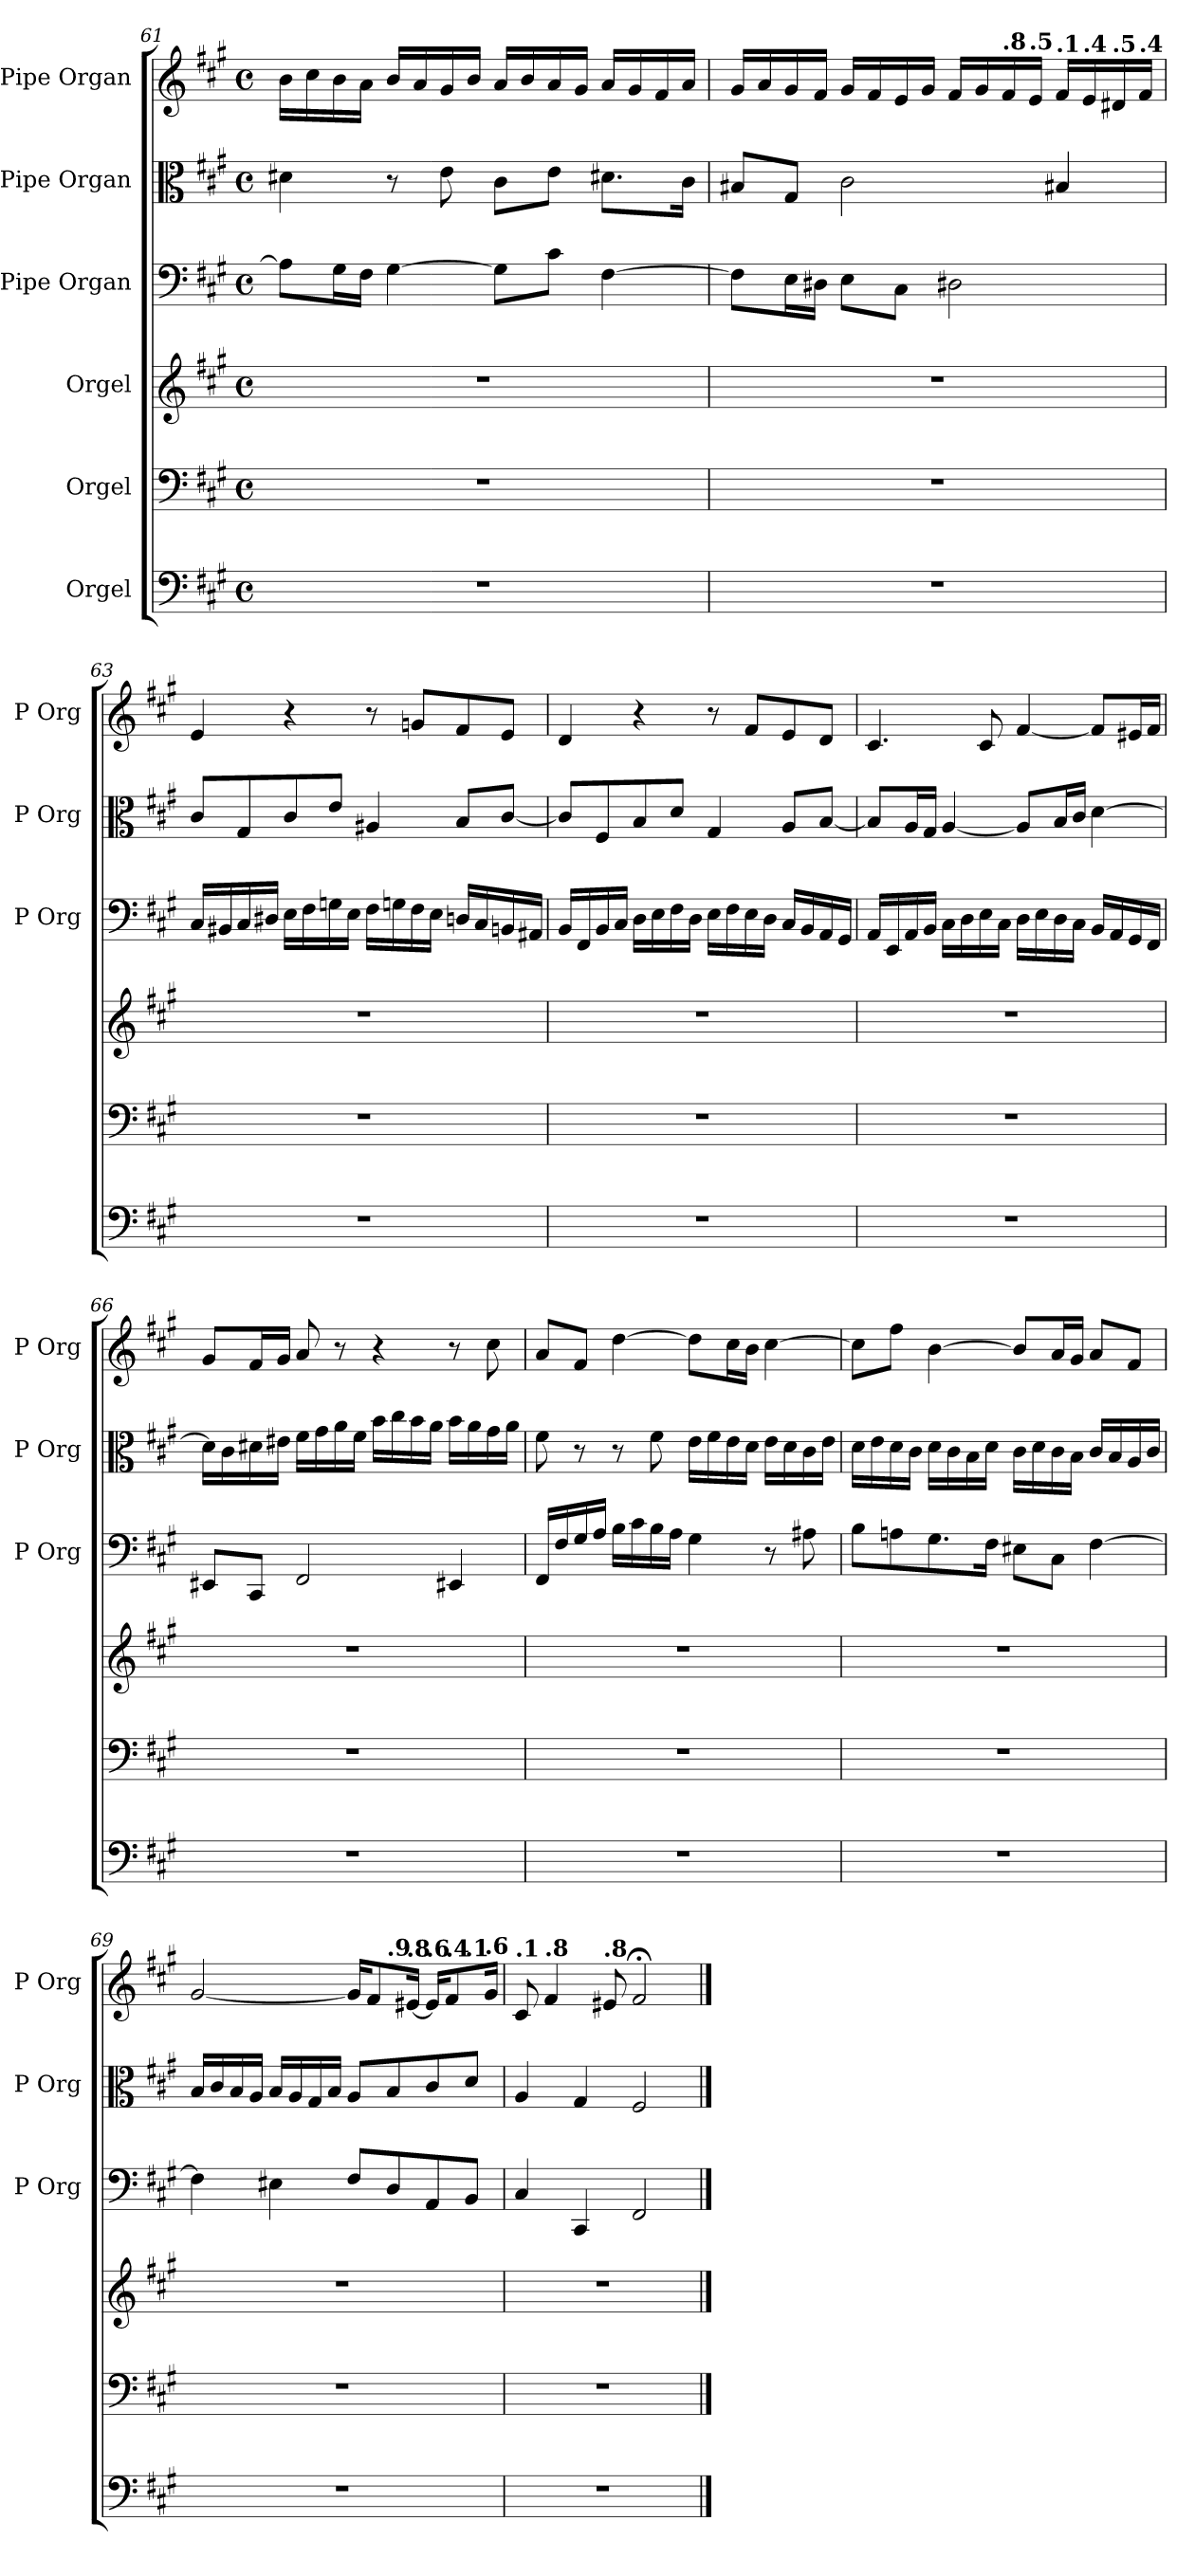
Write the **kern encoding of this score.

**kern	**kern	**kern	**kern	**kern	**kern
*part6	*part5	*part4	*part3	*part2	*part1
*staff6	*staff5	*staff4	*staff3	*staff2	*staff1
*I"Orgel	*I"Orgel	*I"Orgel	*I"Pipe Organ	*I"Pipe Organ	*I"Pipe Organ
*	*	*	*I'P Org	*I'P Org	*I'P Org
!!LO:LB:g=z
*clefF4	*clefF4	*clefG2	*clefF4	*clefC3	*clefG2
*k[f#c#g#]	*k[f#c#g#]	*k[f#c#g#]	*k[f#c#g#]	*k[f#c#g#]	*k[f#c#g#]
*M4/4	*M4/4	*M4/4	*M4/4	*M4/4	*M4/4
*met(c)	*met(c)	*met(c)	*met(c)	*met(c)	*met(c)
=61	=61	=61	=61	=61	=61
1r	1r	1r	8A\L]	4d#X\	16b\LL
.	.	.	.	.	16cc#\
.	.	.	16G#\L	.	16b\
.	.	.	16F#\JJ	.	16a\JJ
.	.	.	[4G#\	8r	16b/LL
.	.	.	.	.	16a/
.	.	.	.	8e\	16g#/
.	.	.	.	.	16b/JJ
.	.	.	8G#\L]	8c#\L	16a/LL
.	.	.	.	.	16b/
.	.	.	8c#\J	8e\J	16a/
.	.	.	.	.	16g#/JJ
.	.	.	[4F#\	8.d#X\L	16a/LL
.	.	.	.	.	16g#/
.	.	.	.	.	16f#/
.	.	.	.	16c#\Jk	16a/JJ
=62	=62	=62	=62	=62	=62
1r	1r	1r	8F#\L]	8B#X/L	16g#/LL
.	.	.	.	.	16a/
.	.	.	16E\L	8G#/J	16g#/
.	.	.	16D#X\JJ	.	16f#/JJ
.	.	.	8E\L	2c#\	16g#/LL
.	.	.	.	.	16f#/
.	.	.	8C#\J	.	16e/
.	.	.	.	.	16g#/JJ
.	.	.	2D#X\	.	16f#/LL
.	.	.	.	.	16g#/
*	*	*	*	*	*MM48
!	!	!	!	!	!LO:TX:a:B:t=.8
.	.	.	.	.	16f#/
*	*	*	*	*	*MM48
!	!	!	!	!	!LO:TX:a:B:t=.5
.	.	.	.	.	16e/JJ
*	*	*	*	*	*MM48
!	!	!	!	!	!LO:TX:a:B:t=.1
.	.	.	.	4B#X/	16f#/LL
*	*	*	*	*	*MM47
!	!	!	!	!	!LO:TX:a:B:t=.4
.	.	.	.	.	16e/
*	*	*	*	*	*MM46
!	!	!	!	!	!LO:TX:a:B:t=.5
.	.	.	.	.	16d#X/
*	*	*	*	*	*MM45
!	!	!	!	!	!LO:TX:a:B:t=.4
.	.	.	.	.	16f#/JJ
!!LO:LB:g=z
=63	=63	=63	=63	=63	=63
*	*	*	*	*	*^
1r	1r	1r	16C#/LL	8c#/L	4e/	16ryy
*	*	*	*	*	*MM49	*
.	.	.	16BB#X/	.	.	2...ryy
.	.	.	16C#/	8G#/	.	.
.	.	.	16D#X/JJ	.	.	.
.	.	.	16E\LL	8c#/	4r	.
.	.	.	16F#\	.	.	.
.	.	.	16Gn\	8e/J	.	.
.	.	.	16E\JJ	.	.	.
.	.	.	16F#\LL	4A#X/	8r	.
.	.	.	16Gn\	.	.	.
.	.	.	16F#\	.	8gn/L	.
.	.	.	16E\JJ	.	.	.
.	.	.	16Dn/LL	8B/L	8f#/	.
.	.	.	16C#/	.	.	.
.	.	.	16BBn/	[8c#/J	8e/J	.
.	.	.	16AA#X/JJ	.	.	.
*	*	*	*	*	*v	*v
=64	=64	=64	=64	=64	=64
1r	1r	1r	16BB/LL	8c#/L]	4d/
.	.	.	16FF#/	.	.
.	.	.	16BB/	8F#/	.
.	.	.	16C#/JJ	.	.
.	.	.	16D\LL	8B/	4r
.	.	.	16E\	.	.
.	.	.	16F#\	8d/J	.
.	.	.	16D\JJ	.	.
.	.	.	16E\LL	4G#/	8r
.	.	.	16F#\	.	.
.	.	.	16E\	.	8f#/L
.	.	.	16D\JJ	.	.
.	.	.	16C#/LL	8A/L	8e/
.	.	.	16BB/	.	.
.	.	.	16AA/	[8B/J	8d/J
.	.	.	16GG#/JJ	.	.
!!LO:PB:g=z
=65	=65	=65	=65	=65	=65
1r	1r	1r	16AA/LL	8B/L]	4.c#/
.	.	.	16EE/	.	.
.	.	.	16AA/	16A/L	.
.	.	.	16BB/JJ	16G#/JJ	.
.	.	.	16C#\LL	[4A/	.
.	.	.	16D\	.	.
.	.	.	16E\	.	8c#/
.	.	.	16C#\JJ	.	.
.	.	.	16D\LL	8A/L]	[4f#/
.	.	.	16E\	.	.
.	.	.	16D\	16B/L	.
.	.	.	16C#\JJ	16c#/JJ	.
.	.	.	16BB/LL	[4d\	8f#/L]
.	.	.	16AA/	.	.
.	.	.	16GG#/	.	16e#X/L
.	.	.	16FF#/JJ	.	16f#/JJ
=66	=66	=66	=66	=66	=66
1r	1r	1r	8EE#X/L	16d\LL]	8g#/L
.	.	.	.	16c#\	.
.	.	.	8CC#/J	16d#X\	16f#/L
.	.	.	.	16e#X\JJ	16g#/JJ
.	.	.	2FF#/	16f#\LL	8a/
.	.	.	.	16g#\	.
.	.	.	.	16a\	8r
.	.	.	.	16f#\JJ	.
.	.	.	.	16b\LL	4r
.	.	.	.	16cc#\	.
.	.	.	.	16b\	.
.	.	.	.	16a\JJ	.
.	.	.	4EE#X/	16b\LL	8r
.	.	.	.	16a\	.
.	.	.	.	16g#\	8cc#\
.	.	.	.	16a\JJ	.
!!LO:LB:g=z
=67	=67	=67	=67	=67	=67
1r	1r	1r	16FF#/LL	8f#\	8a/L
.	.	.	16F#/	.	.
.	.	.	16G#/	8r	8f#/J
.	.	.	16A/JJ	.	.
.	.	.	16B\LL	8r	[4dd\
.	.	.	16c#\	.	.
.	.	.	16B\	8f#\	.
.	.	.	16A\JJ	.	.
.	.	.	4G#\	16e\LL	8dd\L]
.	.	.	.	16f#\	.
.	.	.	.	16e\	16cc#\L
.	.	.	.	16d\JJ	16b\JJ
.	.	.	8r	16e\LL	[4cc#\
.	.	.	.	16d\	.
.	.	.	8A#X\	16c#\	.
.	.	.	.	16e\JJ	.
=68	=68	=68	=68	=68	=68
1r	1r	1r	8B\L	16d\LL	8cc#\L]
.	.	.	.	16e\	.
.	.	.	8An\	16d\	8ff#\J
.	.	.	.	16c#\JJ	.
.	.	.	8.G#\	16d\LL	[4b\
.	.	.	.	16c#\	.
.	.	.	.	16B\	.
.	.	.	16F#\Jk	16d\JJ	.
.	.	.	8E#X\L	16c#\LL	8b/L]
.	.	.	.	16d\	.
.	.	.	8C#\J	16c#\	16a/L
.	.	.	.	16B\JJ	16g#/JJ
.	.	.	[4F#\	16c#/LL	8a/L
.	.	.	.	16B/	.
.	.	.	.	16A/	8f#/J
.	.	.	.	16c#/JJ	.
!!LO:LB:g=z
=69	=69	=69	=69	=69	=69
*	*	*	*	*	*^
*	*	*	*	*	*	*^
1r	1r	1r	4F#\]	16B/LL	[2g#/	2ryy	2..ryy
.	.	.	.	16c#/	.	.	.
.	.	.	.	16B/	.	.	.
.	.	.	.	16A/JJ	.	.	.
.	.	.	4E#X\	16B/LL	.	.	.
.	.	.	.	16A/	.	.	.
.	.	.	.	16G#/	.	.	.
.	.	.	.	16B/JJ	.	.	.
*	*	*	*	*	*MM49	*	*
.	.	.	8F#/L	8A/L	16g#/KL]	8ryy	.
.	.	.	.	.	8f#/	.	.
*	*	*	*	*	*MM48	*	*
!	!	!	!	!	!	!LO:TX:a:B:t=.9	!
.	.	.	8D/	8B/	.	4.ryy	.
*	*	*	*	*	*MM48	*	*
!	!	!	!	!	!LO:TX:a:B:t=.8	!	!
.	.	.	.	.	[16e#X/Jk	.	.
*	*	*	*	*	*MM48	*	*
!	!	!	!	!	!LO:TX:a:B:t=.6	!	!
.	.	.	8AA/	8c#/	16e#/KL]	.	.
*	*	*	*	*	*MM48	*	*
!	!	!	!	!	!LO:TX:a:B:t=.4	!	!
.	.	.	.	.	8f#/	.	.
*	*	*	*	*	*MM48	*	*
!	!	!	!	!	!	!	!LO:TX:a:B:t=.1
.	.	.	8BB/J	8d/J	.	.	8ryy
*	*	*	*	*	*MM47	*	*
!	!	!	!	!	!LO:TX:a:B:t=.6	!	!
.	.	.	.	.	16g#/Jk	.	.
*	*	*	*	*	*v	*v	*v
=70	=70	=70	=70	=70	=70
*	*	*	*	*	*MM47
*	*	*	*	*	*^
*	*	*	*	*	*	*^
!	!	!	!	!	!LO:TX:a:B:t=.1	!	!
*	*	*	*	*	*	*v	*v
1r	1r	1r	4C#/	4A/	8c#/	4ryy
*	*	*	*	*	*MM45	*
!	!	!	!	!	!LO:TX:a:B:t=.8	!
.	.	.	.	.	4f#/	.
*	*	*	*	*	*MM44	*
.	.	.	4CC#/	4G#/	.	2.ryy
*	*	*	*	*	*MM41	*
!	!	!	!	!	!LO:TX:a:B:t=.8	!
.	.	.	.	.	8e#X/	.
*	*	*	*	*	*MM39	*
.	.	.	2FF#/	2F#/	2f#;</	.
*	*	*	*	*	*v	*v
==	==	==	==	==	==
*-	*-	*-	*-	*-	*-
